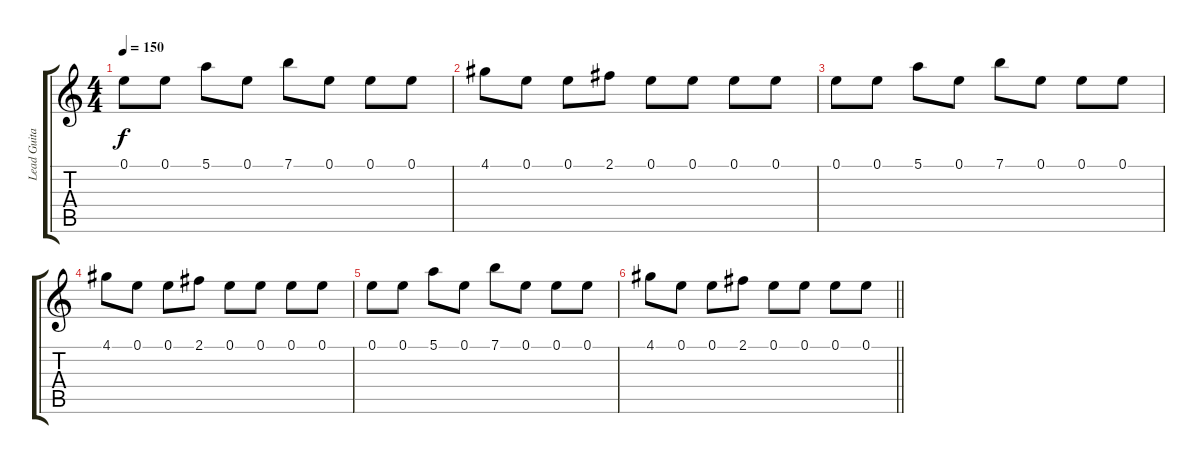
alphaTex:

\track ("Lead Guitar" "Lead Guita") {instrument acousticguitarsteel}
\staff {score tabs}
\tuning (E4 B3 G3 D3 A2 E2) {hide}
\ts (4 4)
\tempo 150
\clef g2
\ks c
0.1.8{dy f} 0.1.8 5.1.8 0.1.8 7.1.8 0.1.8 0.1.8 0.1.8 |
4.1.8 0.1.8 0.1.8 2.1.8 0.1.8 0.1.8 0.1.8 0.1.8 |
0.1.8 0.1.8 5.1.8 0.1.8 7.1.8 0.1.8 0.1.8 0.1.8 |
4.1.8 0.1.8 0.1.8 2.1.8 0.1.8 0.1.8 0.1.8 0.1.8 |
0.1.8 0.1.8 5.1.8 0.1.8 7.1.8 0.1.8 0.1.8 0.1.8 |
\barLineRight lightlight
4.1.8 0.1.8 0.1.8 2.1.8 0.1.8 0.1.8 0.1.8 0.1.8
